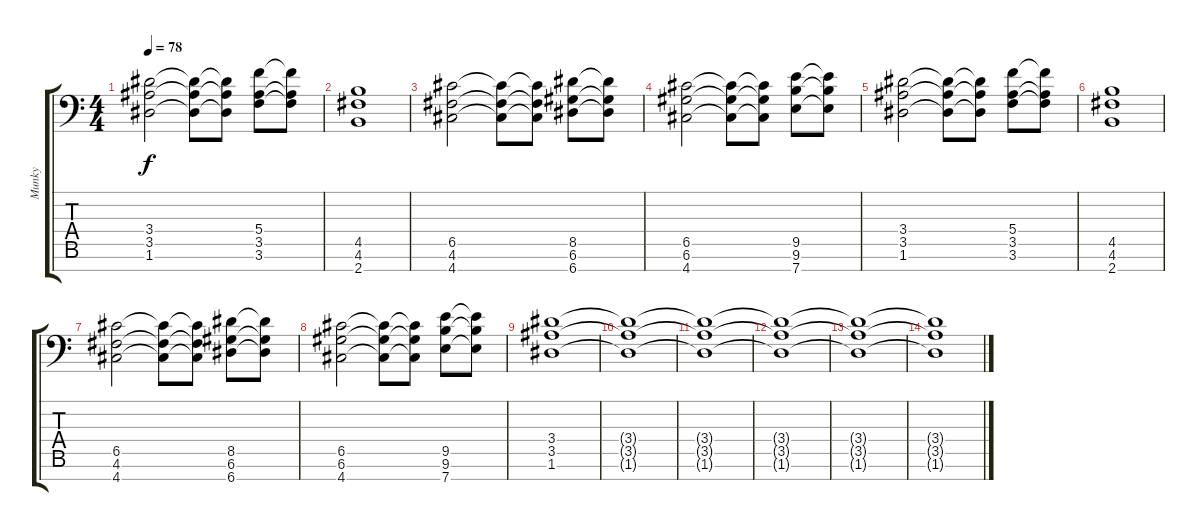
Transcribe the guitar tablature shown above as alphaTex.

\track ("Munky" "Munky") {instrument distortionguitar}
\staff {score tabs}
\tuning (D4 A3 F3 C3 G2 D2 A1) {hide}
\ts (4 4)
\tempo 78
\clef f4
\ks c
(3.4 3.5 1.6).2{dy f} (3.4{t} 3.5{t} 1.6{t}).8 (3.4{t} 3.5{t} 1.6{t}).8 (5.4 3.5 3.6).8 (5.4{t} 3.5{t} 3.6{t}).8 |
(4.5 4.6 2.7).1 |
(6.5 4.6 4.7).2 (6.5{t} 4.6{t} 4.7{t}).8 (6.5{t} 4.6{t} 4.7{t}).8 (8.5 6.6 6.7).8 (8.5{t} 6.6{t} 6.7{t}).8 |
(6.5 6.6 4.7).2 (6.5{t} 6.6{t} 4.7{t}).8 (6.5{t} 6.6{t} 4.7{t}).8 (9.5 9.6 7.7).8 (9.5{t} 9.6{t} 7.7{t}).8 |
(3.4 3.5 1.6).2 (3.4{t} 3.5{t} 1.6{t}).8 (3.4{t} 3.5{t} 1.6{t}).8 (5.4 3.5 3.6).8 (5.4{t} 3.5{t} 3.6{t}).8 |
(4.5 4.6 2.7).1 |
(6.5 4.6 4.7).2 (6.5{t} 4.6{t} 4.7{t}).8 (6.5{t} 4.6{t} 4.7{t}).8 (8.5 6.6 6.7).8 (8.5{t} 6.6{t} 6.7{t}).8 |
(6.5 6.6 4.7).2 (6.5{t} 6.6{t} 4.7{t}).8 (6.5{t} 6.6{t} 4.7{t}).8 (9.5 9.6 7.7).8 (9.5{t} 9.6{t} 7.7{t}).8 |
(3.4 3.5 1.6).1 |
(3.4{t} 3.5{t} 1.6{t}).1{volume 12} |
(3.4{t} 3.5{t} 1.6{t}).1{volume 0} |
(3.4{t} 3.5{t} 1.6{t}).1 |
(3.4{t} 3.5{t} 1.6{t}).1 |
(3.4{t} 3.5{t} 1.6{t}).1
